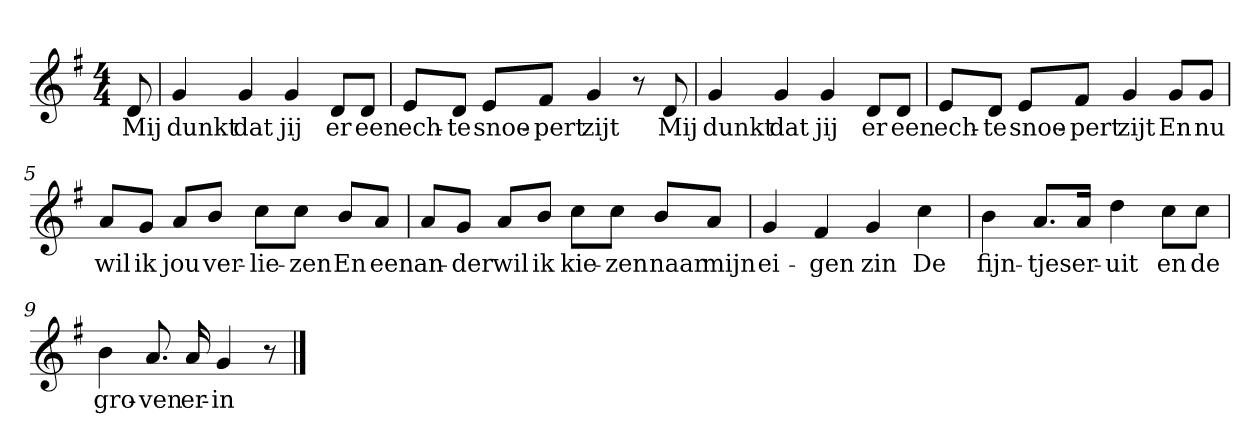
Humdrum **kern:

**kern	**text
*part1	*part1
*staff1	*staff1
*clefG2	*
*k[f#]	*
*G:	*
*M4/4	*
*MM120	*
=	=
8d	Mij
=1	=1
4g	dunkt
4g	dat
4g	jij
8d/L	er
8d/J	een
=2	=2
8e/L	ech-
8d/J	-te
8e/L	snoe-
8f#/J	-pert
4g	zijt
8r	.
8d	Mij
=3	=3
4g	dunkt
4g	dat
4g	jij
8d/L	er
8d/J	een
=4	=4
8e/L	ech-
8d/J	-te
8e/L	snoe-
8f#/J	-pert
4g	zijt
8g/L	En
8g/J	nu
=5	=5
8a/L	wil
8g/J	ik
8a/L	jou
8b/J	ver-
8cc\L	-lie-
8cc\J	-zen
8b/L	En
8a/J	een
=6	=6
8a/L	an-
8g/J	-der
8a/L	wil
8b/J	ik
8cc\L	kie-
8cc\J	-zen
8b/L	naar
8a/J	mijn
=7	=7
4g	ei-
4f#	-gen
4g	zin
4cc	De
=8	=8
4b	fijn-
8.a/L	-tjes
16a/Jk	er-
4dd	-uit
8cc\L	en
8cc\J	de
=9	=9
4b	gro-
8.a	-ven
16a	er-
4g	-in
8r	.
==	==
*-	*-
